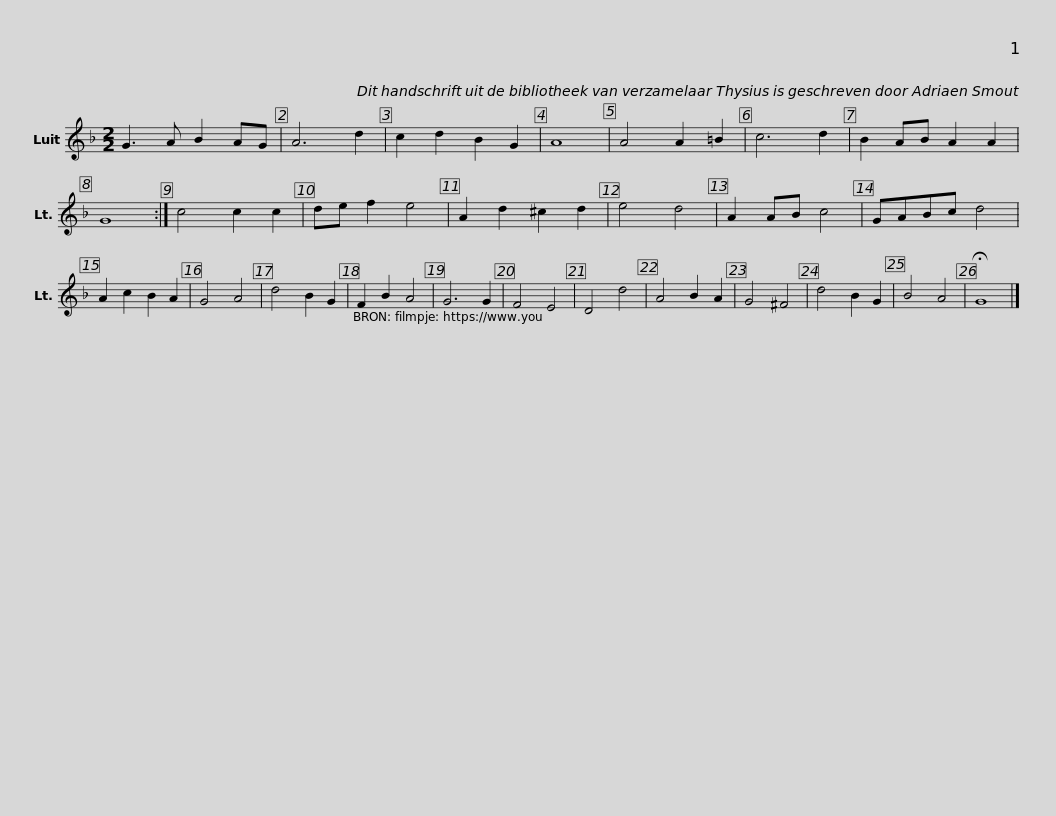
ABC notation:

X:1
L:1/8
M:2/2
I:linebreak $
K:F
U:s=!stemless!
V:1 treble
V:1
 G3 A B2 AG | A6 d2 | c2 d2 B2 G2 | sA8 | A4 A2 =B2 | %5
 c6 d2 | B2 AB A2 A2 | sG8 :|$ c4 c2 c2 | de f2 e4 | %10
 A2 d2 ^c2 d2 | e4 d4 | A2 AB c4 | GABc d4 | A2 c2 B2 A2 | %15
 G4 A4 | d4 B2 G2 |$ F2 B2 A4 | G6 G2 | F4 E4 | %20
 D4 d4 | A4 B2 A2 | G4 ^F4 | d4 B2 G2 | B4 A4 | %25
 !fermata!sG8 |] %26
